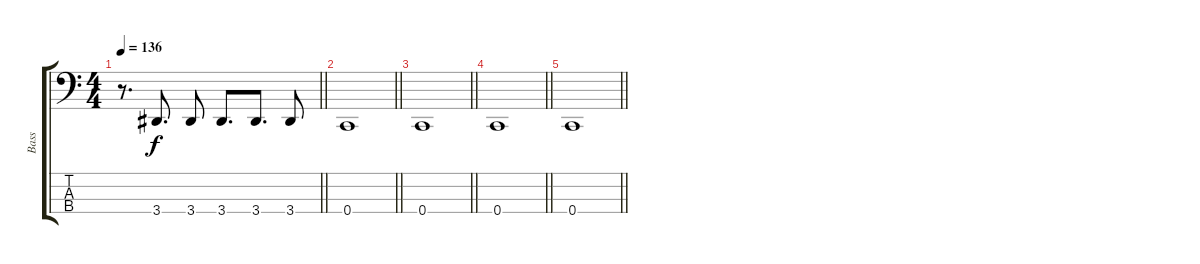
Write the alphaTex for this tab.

\track ("Bass" "Bass") {instrument electricbasspick}
\staff {score tabs}
\tuning (F2 C2 G1 C1) {hide}
\ts (4 4)
\tempo 136
\clef f4
\barLineRight lightlight
\ks c
r.8{d dy f} 3.4.8{d} 3.4.8 3.4.8{d} 3.4.8{d} 3.4.8 |
\section ("" "")
\barLineRight lightlight
0.4.1 |
\section ("" "")
\barLineRight lightlight
0.4.1 |
\section ("" "")
\barLineRight lightlight
0.4.1 |
\section ("" "")
\barLineRight lightlight
0.4.1
